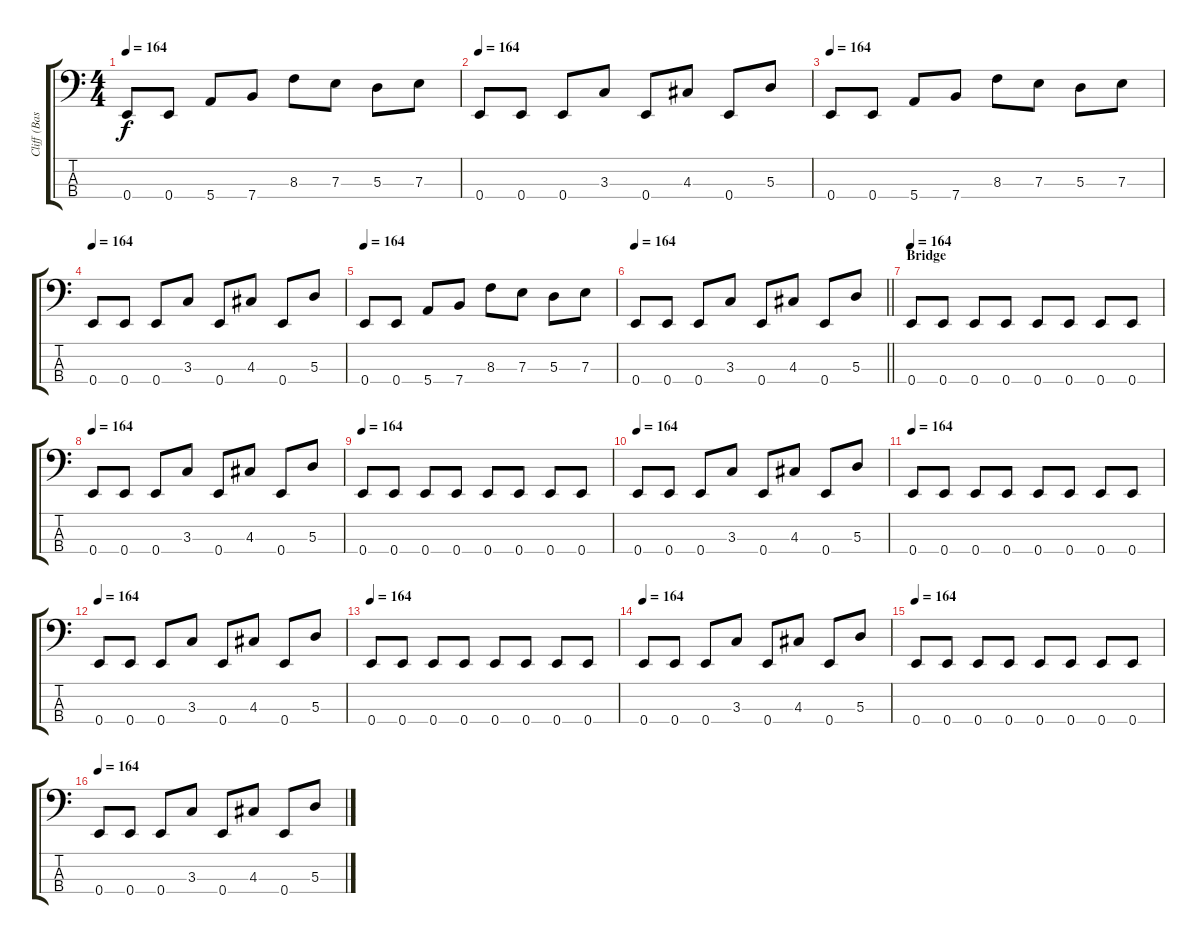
\track ("Cliff (Bass)" "Cliff (Bas") {instrument electricbassfinger}
\staff {score tabs}
\tuning (G2 D2 A1 E1) {hide}
\ts (4 4)
\tempo 164
\clef f4
\ks c
0.4.8{dy f} 0.4.8 5.4.8 7.4.8 8.3.8 7.3.8 5.3.8 7.3.8 |
\tempo 164
0.4.8 0.4.8 0.4.8 3.3.8 0.4.8 4.3.8 0.4.8 5.3.8 |
\tempo 164
0.4.8 0.4.8 5.4.8 7.4.8 8.3.8 7.3.8 5.3.8 7.3.8 |
\tempo 164
0.4.8 0.4.8 0.4.8 3.3.8 0.4.8 4.3.8 0.4.8 5.3.8 |
\tempo 164
0.4.8 0.4.8 5.4.8 7.4.8 8.3.8 7.3.8 5.3.8 7.3.8 |
\tempo 164
\barLineRight lightlight
0.4.8 0.4.8 0.4.8 3.3.8 0.4.8 4.3.8 0.4.8 5.3.8 |
\section ("" "Bridge")
\tempo 164
0.4.8 0.4.8 0.4.8 0.4.8 0.4.8 0.4.8 0.4.8 0.4.8 |
\tempo 164
0.4.8 0.4.8 0.4.8 3.3.8 0.4.8 4.3.8 0.4.8 5.3.8 |
\tempo 164
0.4.8 0.4.8 0.4.8 0.4.8 0.4.8 0.4.8 0.4.8 0.4.8 |
\tempo 164
0.4.8 0.4.8 0.4.8 3.3.8 0.4.8 4.3.8 0.4.8 5.3.8 |
\tempo 164
0.4.8 0.4.8 0.4.8 0.4.8 0.4.8 0.4.8 0.4.8 0.4.8 |
\tempo 164
0.4.8 0.4.8 0.4.8 3.3.8 0.4.8 4.3.8 0.4.8 5.3.8 |
\tempo 164
0.4.8 0.4.8 0.4.8 0.4.8 0.4.8 0.4.8 0.4.8 0.4.8 |
\tempo 164
0.4.8 0.4.8 0.4.8 3.3.8 0.4.8 4.3.8 0.4.8 5.3.8 |
\tempo 164
0.4.8 0.4.8 0.4.8 0.4.8 0.4.8 0.4.8 0.4.8 0.4.8 |
\tempo 164
0.4.8 0.4.8 0.4.8 3.3.8 0.4.8 4.3.8 0.4.8 5.3.8
